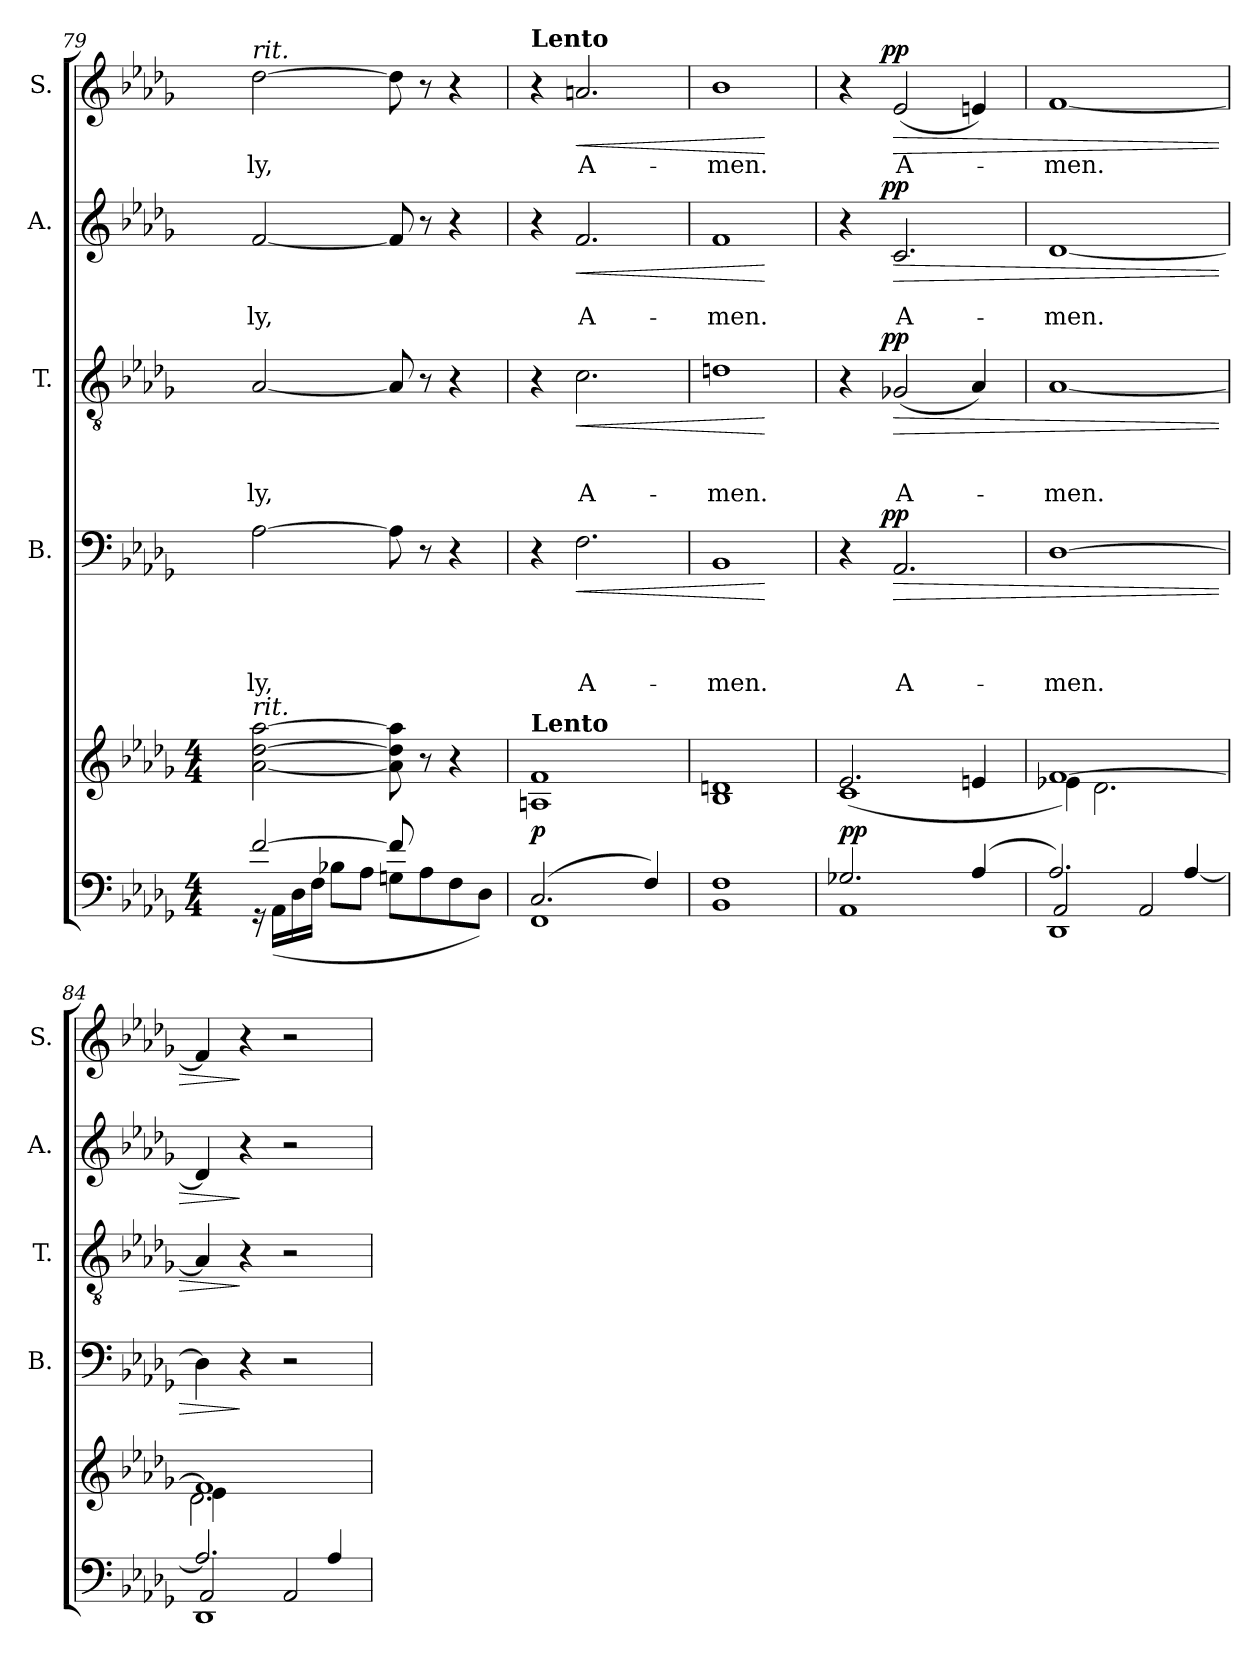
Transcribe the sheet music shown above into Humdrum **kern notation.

**kern	**dynam	**kern	**kern	**text	**text	**text	**text	**dynam	**kern	**text	**text	**text	**dynam	**kern	**text	**text	**dynam	**kern	**text	**dynam
*part6	*part6	*part5	*part4	*part4	*part4	*part4	*part4	*part4	*part3	*part3	*part3	*part3	*part3	*part2	*part2	*part2	*part2	*part1	*part1	*part1
*staff6	*staff6	*staff5	*staff4	*staff4	*staff4	*staff4	*staff4	*staff4	*staff3	*staff3	*staff3	*staff3	*staff3	*staff2	*staff2	*staff2	*staff2	*staff1	*staff1	*staff1
*	*	*	*I"B.	*	*	*	*	*	*I"T.	*	*	*	*	*I"A.	*	*	*	*I"S.	*	*
*	*	*	*I'B.	*	*	*	*	*	*I'T.	*	*	*	*	*I'A.	*	*	*	*I'S.	*	*
*clefF4	*	*clefG2	*clefF4	*	*	*	*	*	*clefGv2	*	*	*	*	*clefG2	*	*	*	*clefG2	*	*
*k[b-e-a-d-g-]	*	*k[b-e-a-d-g-]	*k[b-e-a-d-g-]	*	*	*	*	*	*k[b-e-a-d-g-]	*	*	*	*	*k[b-e-a-d-g-]	*	*	*	*k[b-e-a-d-g-]	*	*
*D-:	*	*D-:	*D-:	*	*	*	*	*	*D-:	*	*	*	*	*D-:	*	*	*	*D-:	*	*
*M4/4	*	*M4/4	*	*	*	*	*	*	*	*	*	*	*	*	*	*	*	*	*	*
=79	=79	=79	=79	=79	=79	=79	=79	=79	=79	=79	=79	=79	=79	=79	=79	=79	=79	=79	=79	=79
*^	*	*	*	*	*	*	*	*	*	*	*	*	*	*	*	*	*	*	*	*
!	!	!	!	!	!	!	!	!	!	!	!	!	!	!	!	!	!	!	!LO:TX:a:i:t=rit.	!	!
!	!	!	!LO:TX:a:i:t=rit.	!	!	!	!	!	!	!	!	!	!	!	!	!	!	!	!	!	!
!	!	!	!	!	!	!	!	!LO:LY:b	!	!	!	!	!LO:LY:b	!	!	!	!LO:LY:b	!	!	!LO:LY:b	!
[>2f/	16rFF	.	[<2a-\ [>2dd-\ [>2aa-\	[>2A-\	.	.	.	-ly,	.	[<2A-/	.	.	-ly,	.	[<2f/	.	-ly,	.	[>2dd-\	-ly,	.
.	(<16AA-\LL	.	.	.	.	.	.	.	.	.	.	.	.	.	.	.	.	.	.	.	.
.	16D-\	.	.	.	.	.	.	.	.	.	.	.	.	.	.	.	.	.	.	.	.
.	16F\JJ	.	.	.	.	.	.	.	.	.	.	.	.	.	.	.	.	.	.	.	.
.	8B-X\L	.	.	.	.	.	.	.	.	.	.	.	.	.	.	.	.	.	.	.	.
.	8A-\J	.	.	.	.	.	.	.	.	.	.	.	.	.	.	.	.	.	.	.	.
8f/]	8Gn\L	.	8a-\] 8dd-\] 8aa-\]	8A-\]	.	.	.	.	.	8A-/]	.	.	.	.	8f/]	.	.	.	8dd-\]	.	.
4.ryy	8A-\	.	8r	8r	.	.	.	.	.	8r	.	.	.	.	8r	.	.	.	8r	.	.
.	8F\	.	4r	4r	.	.	.	.	.	4r	.	.	.	.	4r	.	.	.	4r	.	.
.	8D-\J)	.	.	.	.	.	.	.	.	.	.	.	.	.	.	.	.	.	.	.	.
=80	=80	=80	=80	=80	=80	=80	=80	=80	=80	=80	=80	=80	=80	=80	=80	=80	=80	=80	=80	=80	=80
!	!	!	!	!	!	!	!	!	!	!	!	!	!	!	!	!	!	!	!LO:TX:a:B:t=Lento	!	!
!	!	!	!LO:TX:a:B:t=Lento	!	!	!	!	!	!	!	!	!	!	!	!	!	!	!	!	!	!
!	!	!LO:DY:a	!	!	!	!	!	!	!	!	!	!	!	!	!	!	!	!	!	!	!
(2.C/	1FF	p	1An 1f	4r	.	.	.	.	.	4r	.	.	.	.	4r	.	.	.	4r	.	.
!	!	!	!	!	!	!	!	!LO:LY:b	!LO:HP:b	!	!	!	!LO:LY:b	!LO:HP:b	!	!	!LO:LY:b	!LO:HP:b	!	!LO:LY:b	!LO:HP:b
.	.	.	.	2.F\	.	.	.	A-	<	2.c\	.	.	A-	<	2.f/	.	A-	<	2.an/	A-	<
4F/)	.	.	.	.	.	.	.	.	.	.	.	.	.	.	.	.	.	.	.	.	.
*v	*v	*	*	*	*	*	*	*	*	*	*	*	*	*	*	*	*	*	*	*	*
=81	=81	=81	=81	=81	=81	=81	=81	=81	=81	=81	=81	=81	=81	=81	=81	=81	=81	=81	=81	=81
!	!	!	!	!	!	!	!LO:LY:b	!	!	!	!	!LO:LY:b	!	!	!	!LO:LY:b	!	!	!LO:LY:b	!
1BB- 1F	.	1B- 1dn	1BB-	.	.	.	-men.	.	1dn	.	.	-men.	.	1f	.	-men.	.	1b-	-men.	.
.	.	.	.	.	.	.	.	[	.	.	.	.	[	.	.	.	[	.	.	[
=82	=82	=82	=82	=82	=82	=82	=82	=82	=82	=82	=82	=82	=82	=82	=82	=82	=82	=82	=82	=82
*^	*	*^	*	*	*	*	*	*	*	*	*	*	*	*	*	*	*	*	*	*
!	!	!LO:DY:a	!	!	!	!	!	!	!	!	!	!	!	!	!	!	!	!	!	!	!	!
*	*	*	*	*	*^	*	*	*	*	*	*^	*	*	*	*	*^	*	*	*	*^	*	*
2.G-X/	1AA-	pp	2.e-/	(<1c	4r	8..ryy	.	.	.	.	.	4r	8..ryy	.	.	.	.	4r	8..ryy	.	.	.	4r	8..ryy	.	.
!	!	!	!	!	!	!	!	!	!	!	!LO:DY:a	!	!	!	!	!	!LO:DY:a	!	!	!	!	!LO:DY:a	!	!	!	!LO:DY:a
.	.	.	.	.	.	2ryy	.	.	.	.	pp	.	2ryy	.	.	.	pp	.	2ryy	.	.	pp	.	2ryy	.	pp
!	!	!	!	!	!	!	!	!	!	!LO:LY:b	!LO:HP:b	!	!	!	!	!LO:LY:b	!LO:HP:b	!	!	!	!LO:LY:b	!LO:HP:b	!	!	!LO:LY:b	!LO:HP:b
.	.	.	.	.	2.AA-/	.	.	.	.	A-	>	(<2G-X/	.	.	.	A-	>	2.c/	.	.	A-	>	(<2e-/	.	A-	>
.	.	.	.	.	.	4ryy	.	.	.	.	.	.	4ryy	.	.	.	.	.	4ryy	.	.	.	.	4ryy	.	.
(4A-/	.	.	4en/	.	.	.	.	.	.	.	.	4A-/)	.	.	.	.	.	.	.	.	.	.	4en/)	.	.	.
.	.	.	.	.	.	32ryy	.	.	.	.	.	.	32ryy	.	.	.	.	.	32ryy	.	.	.	.	32ryy	.	.
=83	=83	=83	=83	=83	=83	=83	=83	=83	=83	=83	=83	=83	=83	=83	=83	=83	=83	=83	=83	=83	=83	=83	=83	=83	=83	=83
*	*^	*	*	*	*	*	*	*	*	*	*	*	*	*	*	*	*	*	*	*	*	*	*	*	*	*
!	!	!	!	!	!	!	!	!	!	!	!LO:LY:b	!	!	!	!	!	!LO:LY:b	!	!	!	!	!LO:LY:b	!	!	!	!LO:LY:b	!
*	*	*	*	*	*	*v	*v	*	*	*	*	*	*	*	*	*	*	*	*v	*v	*	*	*	*v	*v	*	*
*	*	*	*	*	*	*	*	*	*	*	*	*v	*v	*	*	*	*	*	*	*	*	*	*	*
1DD-	2.A-/)	2AA-/	.	[>1f	4e-X\)	[>1D-	.	.	.	-men.	.	[<1A-	.	.	-men.	.	[<1d-	.	-men.	.	[<1f	-men.	.
.	.	.	.	.	2.d-\	.	.	.	.	.	.	.	.	.	.	.	.	.	.	.	.	.	.
.	.	2AA-/	.	.	.	.	.	.	.	.	.	.	.	.	.	.	.	.	.	.	.	.	.
.	[>4A-/	.	.	.	.	.	.	.	.	.	.	.	.	.	.	.	.	.	.	.	.	.	.
=84	=84	=84	=84	=84	=84	=84	=84	=84	=84	=84	=84	=84	=84	=84	=84	=84	=84	=84	=84	=84	=84	=84	=84
*	*	*	*	*	*^	*	*	*	*	*	*	*	*	*	*	*	*	*	*	*	*	*	*
1DD-	2.A-/]	2AA-/	.	1f]	4e-\	2.d-\	4D-\]	.	.	.	.	.	4A-/]	.	.	.	.	4d-/]	.	.	.	4f/]	.	.
.	.	.	.	.	2.ryy	.	4r	.	.	.	.	]	4r	.	.	.	]	4r	.	.	]	4r	.	]
.	.	2AA-/	.	.	.	.	2r	.	.	.	.	.	2r	.	.	.	.	2r	.	.	.	2r	.	.
.	4A-/	.	.	.	.	4ryy	.	.	.	.	.	.	.	.	.	.	.	.	.	.	.	.	.	.
*v	*v	*v	*	*	*	*	*	*	*	*	*	*	*	*	*	*	*	*	*	*	*	*	*	*
*	*	*v	*v	*v	*	*	*	*	*	*	*	*	*	*	*	*	*	*	*	*	*	*
=	=	=	=	=	=	=	=	=	=	=	=	=	=	=	=	=	=	=	=	=
*-	*-	*-	*-	*-	*-	*-	*-	*-	*-	*-	*-	*-	*-	*-	*-	*-	*-	*-	*-	*-
